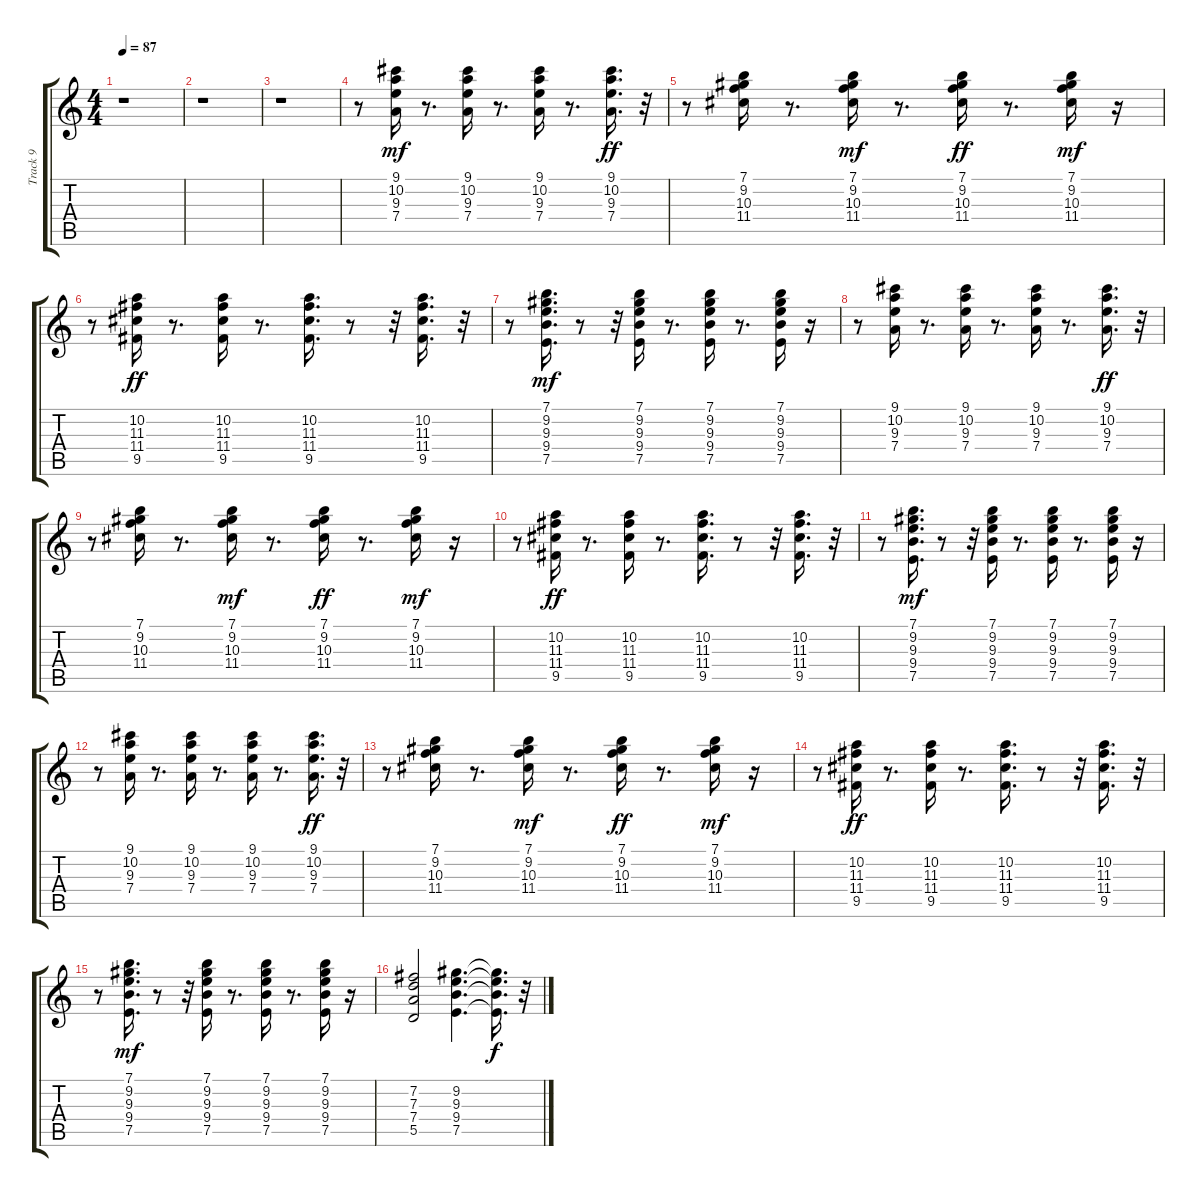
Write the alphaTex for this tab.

\track ("Track 9" "Track 9") {instrument electricguitarjazz}
\staff {score tabs}
\tuning (E4 B3 G3 D3 A2 E2) {hide}
\ts (4 4)
\tempo 87
\clef g2
\ks c
r.1{dy mf} |
r.1 |
r.1 |
r.8 (9.1 10.2 9.3 7.4).16 r.8{d} (9.1 10.2 9.3 7.4).16 r.8{d} (9.1 10.2 9.3 7.4).16 r.8{d} (9.1 10.2 9.3 7.4).16{d dy ff} r.32 |
r.8 (7.1 9.2 10.3 11.4).16 r.8{d} (7.1 9.2 10.3 11.4).16{dy mf} r.8{d} (7.1 9.2 10.3 11.4).16{dy ff} r.8{d} (7.1 9.2 10.3 11.4).16{dy mf} r.16 |
r.8 (10.2 11.3 11.4 9.5).16{dy ff} r.8{d} (10.2 11.3 11.4 9.5).16 r.8{d} (10.2 11.3 11.4 9.5).16{d} r.8 r.32 (10.2 11.3 11.4 9.5).16{d} r.32 |
r.8 (7.1 9.2 9.3 9.4 7.5).16{d dy mf} r.8 r.32 (7.1 9.2 9.3 9.4 7.5).16 r.8{d} (7.1 9.2 9.3 9.4 7.5).16 r.8{d} (7.1 9.2 9.3 9.4 7.5).16 r.16 |
r.8 (9.1 10.2 9.3 7.4).16 r.8{d} (9.1 10.2 9.3 7.4).16 r.8{d} (9.1 10.2 9.3 7.4).16 r.8{d} (9.1 10.2 9.3 7.4).16{d dy ff} r.32 |
r.8 (7.1 9.2 10.3 11.4).16 r.8{d} (7.1 9.2 10.3 11.4).16{dy mf} r.8{d} (7.1 9.2 10.3 11.4).16{dy ff} r.8{d} (7.1 9.2 10.3 11.4).16{dy mf} r.16 |
r.8 (10.2 11.3 11.4 9.5).16{dy ff} r.8{d} (10.2 11.3 11.4 9.5).16 r.8{d} (10.2 11.3 11.4 9.5).16{d} r.8 r.32 (10.2 11.3 11.4 9.5).16{d} r.32 |
r.8 (7.1 9.2 9.3 9.4 7.5).16{d dy mf} r.8 r.32 (7.1 9.2 9.3 9.4 7.5).16 r.8{d} (7.1 9.2 9.3 9.4 7.5).16 r.8{d} (7.1 9.2 9.3 9.4 7.5).16 r.16 |
r.8 (9.1 10.2 9.3 7.4).16 r.8{d} (9.1 10.2 9.3 7.4).16 r.8{d} (9.1 10.2 9.3 7.4).16 r.8{d} (9.1 10.2 9.3 7.4).16{d dy ff} r.32 |
r.8 (7.1 9.2 10.3 11.4).16 r.8{d} (7.1 9.2 10.3 11.4).16{dy mf} r.8{d} (7.1 9.2 10.3 11.4).16{dy ff} r.8{d} (7.1 9.2 10.3 11.4).16{dy mf} r.16 |
r.8 (10.2 11.3 11.4 9.5).16{dy ff} r.8{d} (10.2 11.3 11.4 9.5).16 r.8{d} (10.2 11.3 11.4 9.5).16{d} r.8 r.32 (10.2 11.3 11.4 9.5).16{d} r.32 |
r.8 (7.1 9.2 9.3 9.4 7.5).16{d dy mf} r.8 r.32 (7.1 9.2 9.3 9.4 7.5).16 r.8{d} (7.1 9.2 9.3 9.4 7.5).16 r.8{d} (7.1 9.2 9.3 9.4 7.5).16 r.16 |
(7.2 7.3 7.4 5.5).2 (9.2 9.3 9.4 7.5).4{d} (9.2{t} 9.3{t} 9.4{t} 7.5{t}).16{d dy f} r.32
